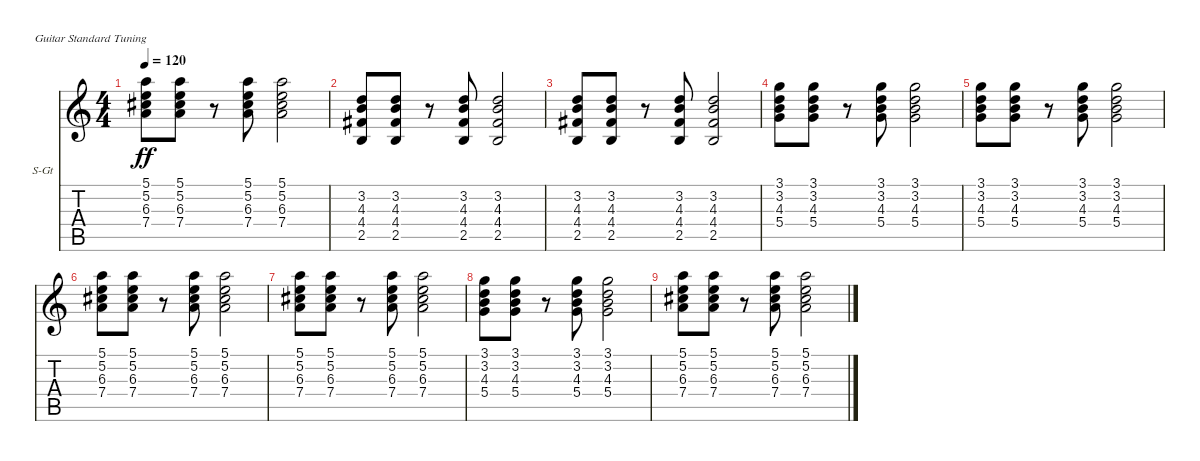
\defaultSystemsLayout 4
\bracketExtendMode nobrackets
\firstSystemTrackNameOrientation horizontal
\otherSystemsTrackNameOrientation horizontal
\track ("Steel Guitar" "S-Gt") {instrument acousticguitarsteel}
\staff {score tabs}
\tuning (E4 B3 G3 D3 A2 E2)
\ts (4 4)
\tempo 120
\clef g2
\ks c
(7.4 6.3 5.2 5.1).8{dy ff} (7.4 6.3 5.2 5.1).8 r.8 (7.4 6.3 5.2 5.1).8 (7.4 6.3 5.2 5.1).2 |
(2.5 4.4 4.3 3.2).8 (2.5 4.4 4.3 3.2).8 r.8 (2.5 4.4 4.3 3.2).8 (2.5 4.4 4.3 3.2).2 |
(2.5 4.4 4.3 3.2).8 (2.5 4.4 4.3 3.2).8 r.8 (2.5 4.4 4.3 3.2).8 (2.5 4.4 4.3 3.2).2 |
(5.4 4.3 3.2 3.1).8 (5.4 4.3 3.2 3.1).8 r.8 (5.4 4.3 3.2 3.1).8 (5.4 4.3 3.2 3.1).2 |
(5.4 4.3 3.2 3.1).8 (5.4 4.3 3.2 3.1).8 r.8 (5.4 4.3 3.2 3.1).8 (5.4 4.3 3.2 3.1).2 |
(7.4 6.3 5.2 5.1).8 (7.4 6.3 5.2 5.1).8 r.8 (7.4 6.3 5.2 5.1).8 (7.4 6.3 5.2 5.1).2 |
(7.4 6.3 5.2 5.1).8 (7.4 6.3 5.2 5.1).8 r.8 (7.4 6.3 5.2 5.1).8 (7.4 6.3 5.2 5.1).2 |
(5.4 4.3 3.2 3.1).8 (5.4 4.3 3.2 3.1).8 r.8 (5.4 4.3 3.2 3.1).8 (5.4 4.3 3.2 3.1).2 |
(7.4 6.3 5.2 5.1).8 (7.4 6.3 5.2 5.1).8 r.8 (7.4 6.3 5.2 5.1).8 (7.4 6.3 5.2 5.1).2
